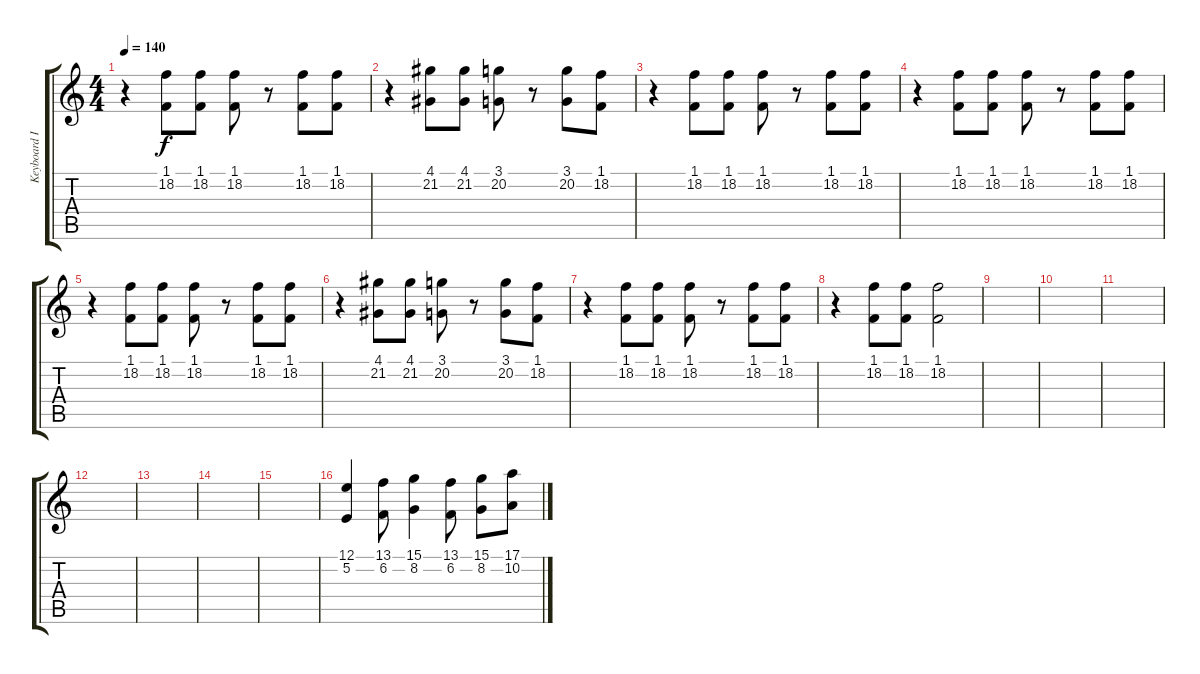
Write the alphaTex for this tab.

\track ("Keyboard II" "Keyboard I") {instrument stringensemble1}
\staff {score tabs}
\tuning (E4 B3 G3 D3 A2 E2) {hide}
\ts (4 4)
\tempo 140
\clef g2
\ks c
r.4{dy f} (1.1 18.2).8 (1.1 18.2).8 (1.1 18.2).8 r.8 (1.1 18.2).8 (1.1 18.2).8 |
r.4 (4.1 21.2).8 (4.1 21.2).8 (3.1 20.2).8 r.8 (3.1 20.2).8 (1.1 18.2).8 |
r.4 (1.1 18.2).8 (1.1 18.2).8 (1.1 18.2).8 r.8 (1.1 18.2).8 (1.1 18.2).8 |
r.4 (1.1 18.2).8 (1.1 18.2).8 (1.1 18.2).8 r.8 (1.1 18.2).8 (1.1 18.2).8 |
r.4 (1.1 18.2).8 (1.1 18.2).8 (1.1 18.2).8 r.8 (1.1 18.2).8 (1.1 18.2).8 |
r.4 (4.1 21.2).8 (4.1 21.2).8 (3.1 20.2).8 r.8 (3.1 20.2).8 (1.1 18.2).8 |
r.4 (1.1 18.2).8 (1.1 18.2).8 (1.1 18.2).8 r.8 (1.1 18.2).8 (1.1 18.2).8 |
r.4 (1.1 18.2).8 (1.1 18.2).8 (1.1 18.2).2 |
|
|
|
|
|
|
|
(12.1 5.2).4 (13.1 6.2).8 (15.1 8.2).4 (13.1 6.2).8 (15.1 8.2).8 (17.1 10.2).8
